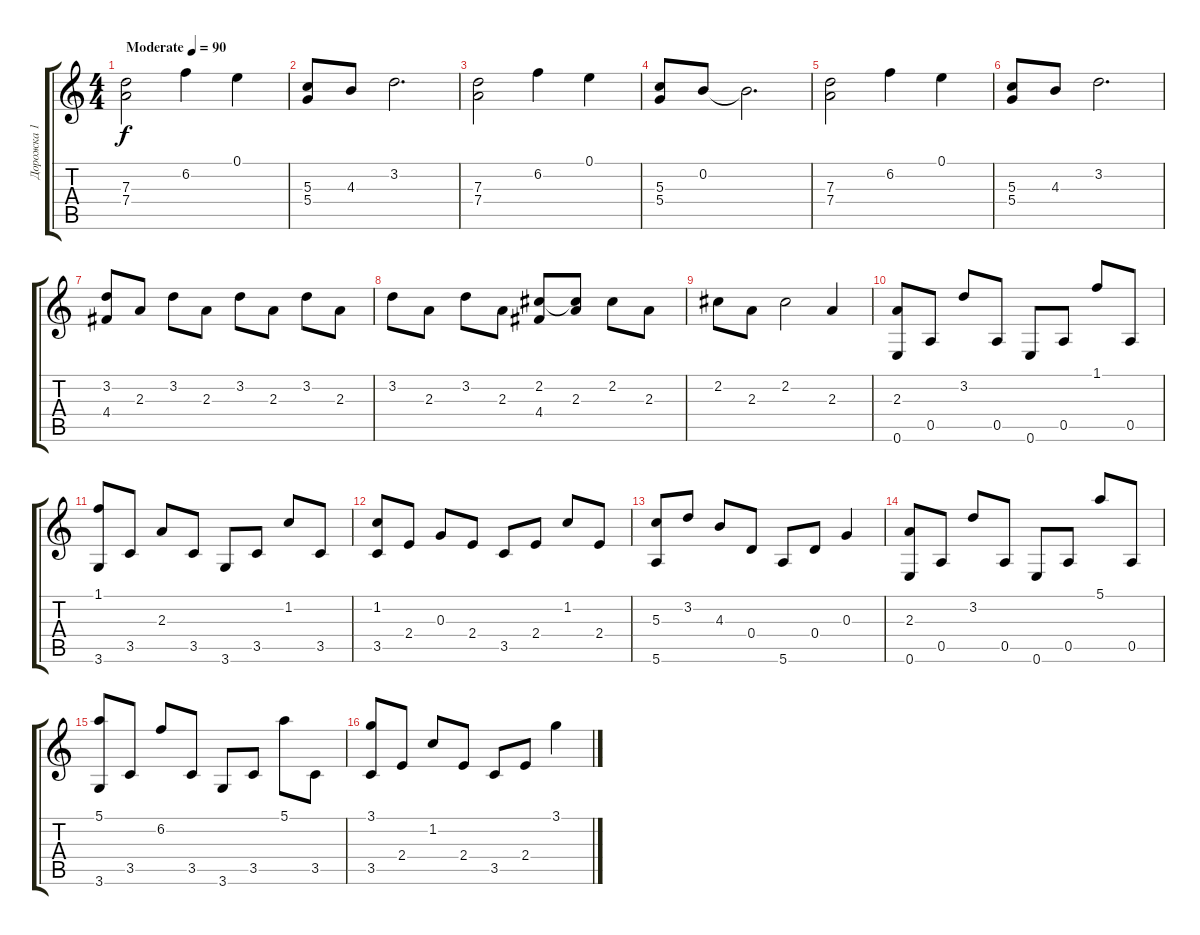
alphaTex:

\track ("Дорожка 1" "Дорожка 1") {instrument acousticguitarnylon}
\staff {score tabs}
\tuning (E4 B3 G3 D3 A2 E2) {hide}
\ts (4 4)
\tempo (90 "Moderate")
\clef g2
\ks c
(7.3 7.4).2{dy f instrument acousticguitarnylon} 6.2.4 0.1.4 |
(5.3 5.4).8 4.3.8 3.2.2{d} |
(7.3 7.4).2 6.2.4 0.1.4 |
(5.3 5.4).8 0.2.8 0.2{t}.2{d} |
(7.3 7.4).2 6.2.4 0.1.4 |
(5.3 5.4).8 4.3.8 3.2.2{d} |
(3.2 4.4).8 2.3.8 3.2.8 2.3.8 3.2.8 2.3.8 3.2.8 2.3.8 |
3.2.8 2.3.8 3.2.8 2.3.8 (2.2 4.4).8 (2.2{t} 2.3).8 2.2.8 2.3.8 |
2.2.8 2.3.8 2.2.2 2.3.4 |
(2.3 0.6).8 0.5.8 3.2.8 0.5.8 0.6.8 0.5.8 1.1.8 0.5.8 |
(1.1 3.6).8 3.5.8 2.3.8 3.5.8 3.6.8 3.5.8 1.2.8 3.5.8 |
(1.2 3.5).8 2.4.8 0.3.8 2.4.8 3.5.8 2.4.8 1.2.8 2.4.8 |
(5.3 5.6).8 3.2.8 4.3.8 0.4.8 5.6.8 0.4.8 0.3.4 |
(2.3 0.6).8 0.5.8 3.2.8 0.5.8 0.6.8 0.5.8 5.1.8 0.5.8 |
(5.1 3.6).8 3.5.8 6.2.8 3.5.8 3.6.8 3.5.8 5.1.8 3.5.8 |
(3.1 3.5).8 2.4.8 1.2.8 2.4.8 3.5.8 2.4.8 3.1.4
